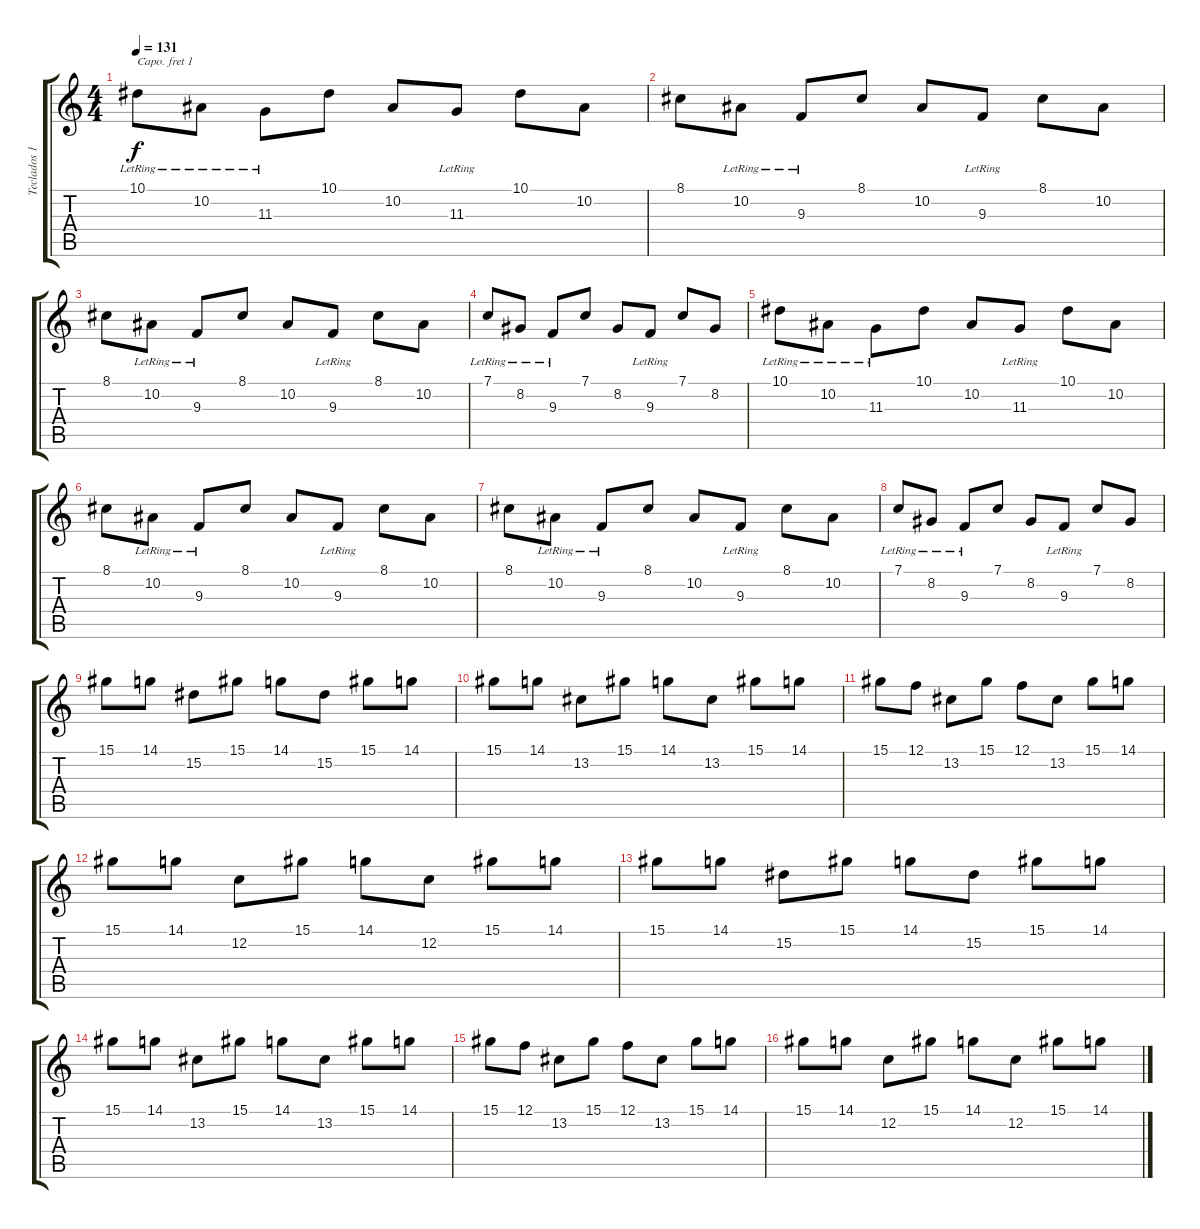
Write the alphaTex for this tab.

\track ("Teclados 1" "Teclados 1") {instrument acousticgrandpiano}
\staff {score tabs}
\capo 1
\tuning (E4 B3 G3 D3 A2 E2) {hide}
\ts (4 4)
\tempo 131
\clef g2
\ks c
10.1{lr}.8{dy f} 10.2{lr}.8 11.3{lr}.8 10.1.8 10.2.8 11.3{lr}.8 10.1.8 10.2.8 |
8.1.8 10.2{lr}.8 9.3{lr}.8 8.1.8 10.2.8 9.3{lr}.8 8.1.8 10.2.8 |
8.1.8 10.2{lr}.8 9.3{lr}.8 8.1.8 10.2.8 9.3{lr}.8 8.1.8 10.2.8 |
7.1{lr}.8 8.2{lr}.8 9.3{lr}.8 7.1.8 8.2.8 9.3{lr}.8 7.1.8 8.2.8 |
10.1{lr}.8 10.2{lr}.8 11.3{lr}.8 10.1.8 10.2.8 11.3{lr}.8 10.1.8 10.2.8 |
8.1.8 10.2{lr}.8 9.3{lr}.8 8.1.8 10.2.8 9.3{lr}.8 8.1.8 10.2.8 |
8.1.8 10.2{lr}.8 9.3{lr}.8 8.1.8 10.2.8 9.3{lr}.8 8.1.8 10.2.8 |
7.1{lr}.8 8.2{lr}.8 9.3{lr}.8 7.1.8 8.2.8 9.3{lr}.8 7.1.8 8.2.8 |
15.1.8 14.1.8 15.2.8 15.1.8 14.1.8 15.2.8 15.1.8 14.1.8 |
15.1.8 14.1.8 13.2.8 15.1.8 14.1.8 13.2.8 15.1.8 14.1.8 |
15.1.8 12.1.8 13.2.8 15.1.8 12.1.8 13.2.8 15.1.8 14.1.8 |
15.1.8 14.1.8 12.2.8 15.1.8 14.1.8 12.2.8 15.1.8 14.1.8 |
15.1.8 14.1.8 15.2.8 15.1.8 14.1.8 15.2.8 15.1.8 14.1.8 |
15.1.8 14.1.8 13.2.8 15.1.8 14.1.8 13.2.8 15.1.8 14.1.8 |
15.1.8 12.1.8 13.2.8 15.1.8 12.1.8 13.2.8 15.1.8 14.1.8 |
15.1.8 14.1.8 12.2.8 15.1.8 14.1.8 12.2.8 15.1.8 14.1.8
